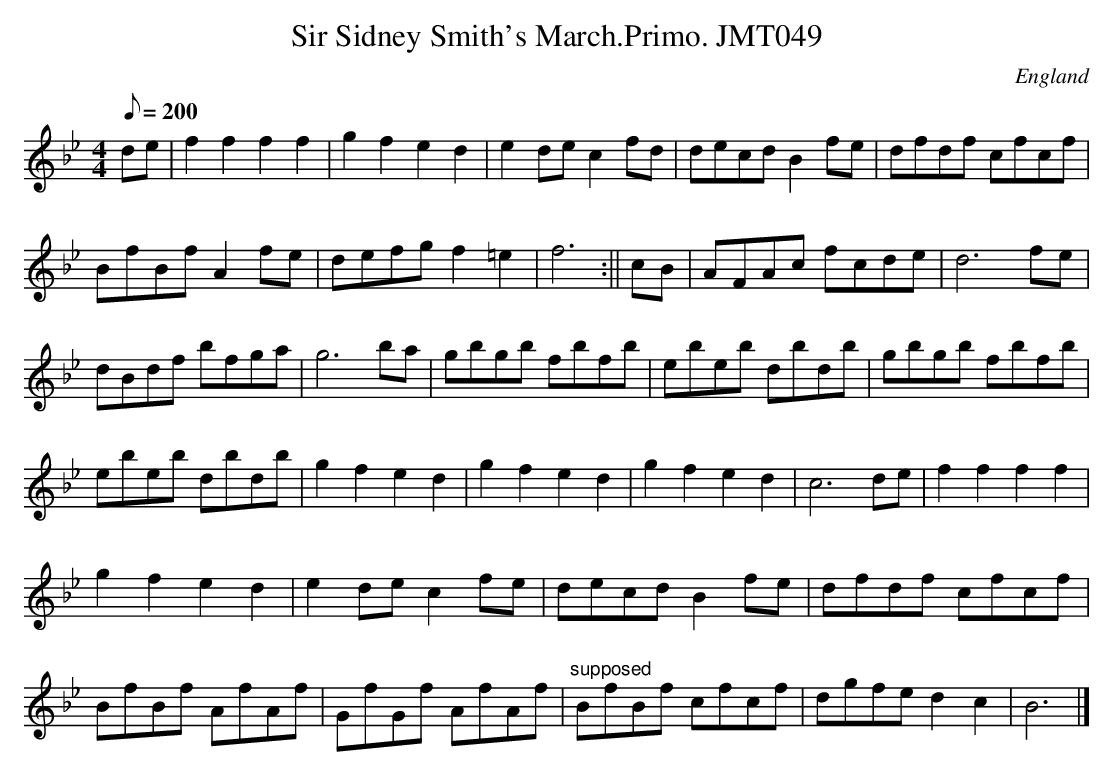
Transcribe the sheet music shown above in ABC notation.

X:1
T:Sir Sidney Smith's March.Primo. JMT049
M:4/4
L:1/8
Q:200
O:England
K:Bb
de|f2f2f2f2|g2f2e2d2|e2dec2fd|decdB2fe|dfdf cfcf|!
BfBfA2fe|defgf2=e2|f6:||cB|AFAc fcde|d6fe|!
dBdf bfga|g6ba|gbgb fbfb|ebeb dbdb|gbgb fbfb|!
ebeb dbdb|g2f2e2d2|g2f2e2d2|g2f2e2d2|c6de|f2f2f2f2|!
g2f2e2d2|e2dec2fe|decdB2fe|dfdf cfcf|!
BfBf AfAf|GfGf AfAf|"supposed"BfBf cfcf|dgfe d2c2|B6|]
